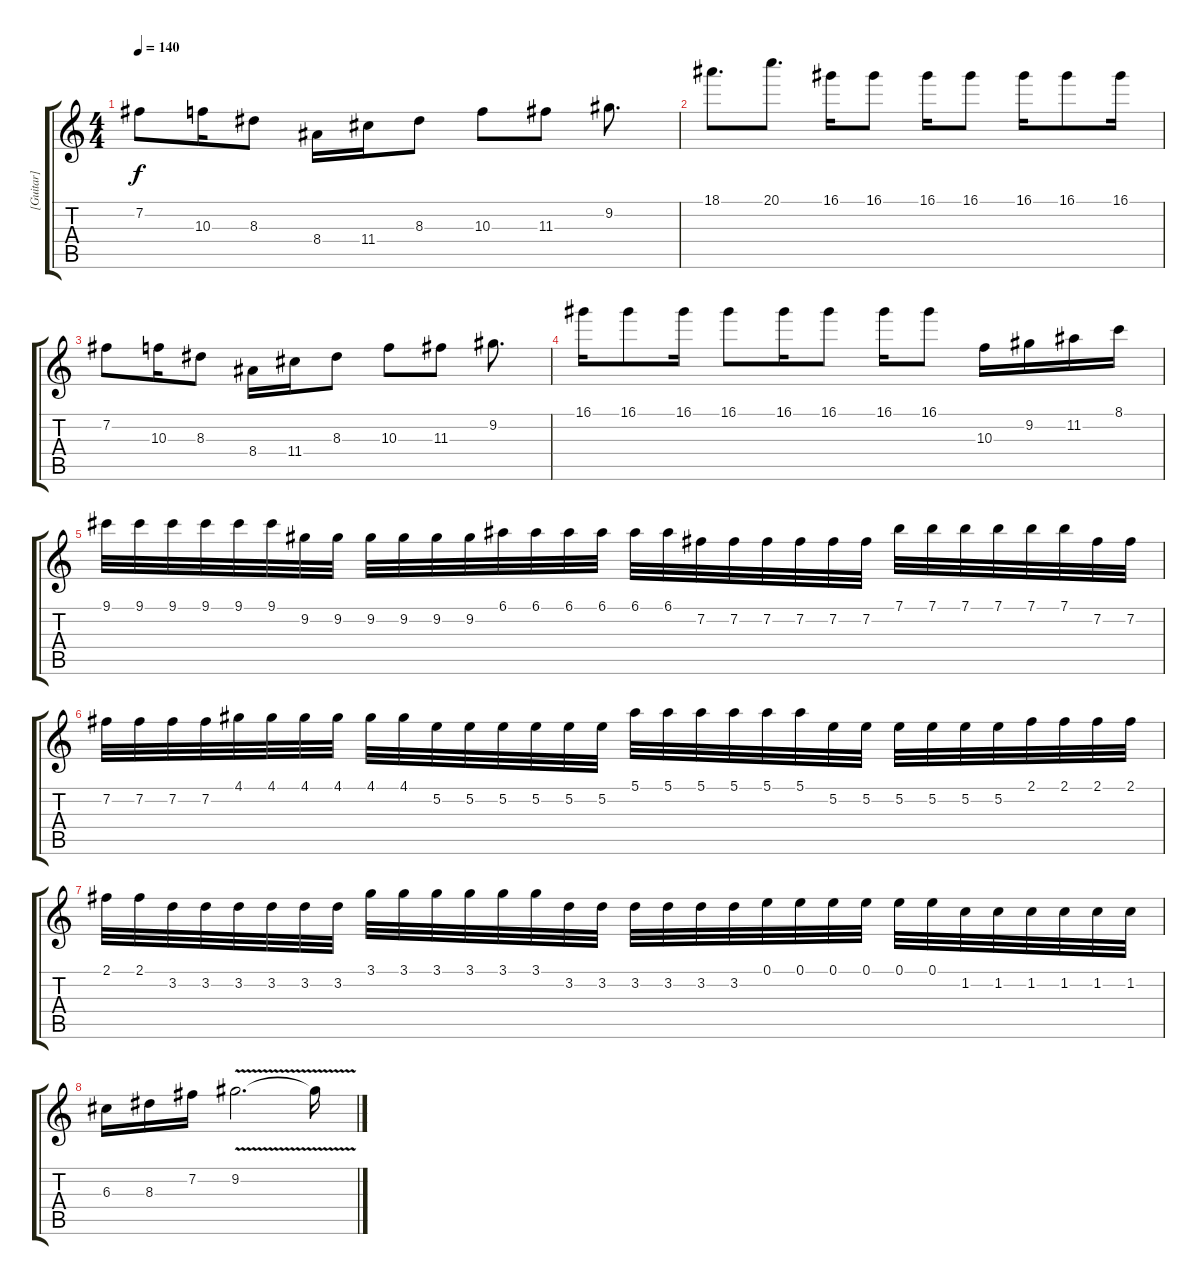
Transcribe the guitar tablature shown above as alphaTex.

\track ("[Guitar]" "[Guitar]") {instrument distortionguitar}
\staff {score tabs}
\tuning (E4 B3 G3 D3 A2 E2) {hide}
\ts (4 4)
\tempo 140
\clef g2
\ks c
7.2.8{dy f} 10.3.16 8.3.8 8.4.16 11.4.16 8.3.8 10.3.8 11.3.8 9.2.8{d} |
18.1.8{d} 20.1.8{d} 16.1.16 16.1.8 16.1.16 16.1.8 16.1.16 16.1.8 16.1.16 |
7.2.8 10.3.16 8.3.8 8.4.16 11.4.16 8.3.8 10.3.8 11.3.8 9.2.8{d} |
16.1.16 16.1.8 16.1.16 16.1.8 16.1.16 16.1.8 16.1.16 16.1.8 10.3.16 9.2.16 11.2.16 8.1.16 |
9.1.32 9.1.32 9.1.32 9.1.32 9.1.32 9.1.32 9.2.32 9.2.32 9.2.32 9.2.32 9.2.32 9.2.32 6.1.32 6.1.32 6.1.32 6.1.32 6.1.32 6.1.32 7.2.32 7.2.32 7.2.32 7.2.32 7.2.32 7.2.32 7.1.32 7.1.32 7.1.32 7.1.32 7.1.32 7.1.32 7.2.32 7.2.32 |
7.2.32 7.2.32 7.2.32 7.2.32 4.1.32 4.1.32 4.1.32 4.1.32 4.1.32 4.1.32 5.2.32 5.2.32 5.2.32 5.2.32 5.2.32 5.2.32 5.1.32 5.1.32 5.1.32 5.1.32 5.1.32 5.1.32 5.2.32 5.2.32 5.2.32 5.2.32 5.2.32 5.2.32 2.1.32 2.1.32 2.1.32 2.1.32 |
2.1.32 2.1.32 3.2.32 3.2.32 3.2.32 3.2.32 3.2.32 3.2.32 3.1.32 3.1.32 3.1.32 3.1.32 3.1.32 3.1.32 3.2.32 3.2.32 3.2.32 3.2.32 3.2.32 3.2.32 0.1.32 0.1.32 0.1.32 0.1.32 0.1.32 0.1.32 1.2.32 1.2.32 1.2.32 1.2.32 1.2.32 1.2.32 |
6.3.16 8.3.16 7.2.16 9.2{v}.2{d} 9.2{t}.16
